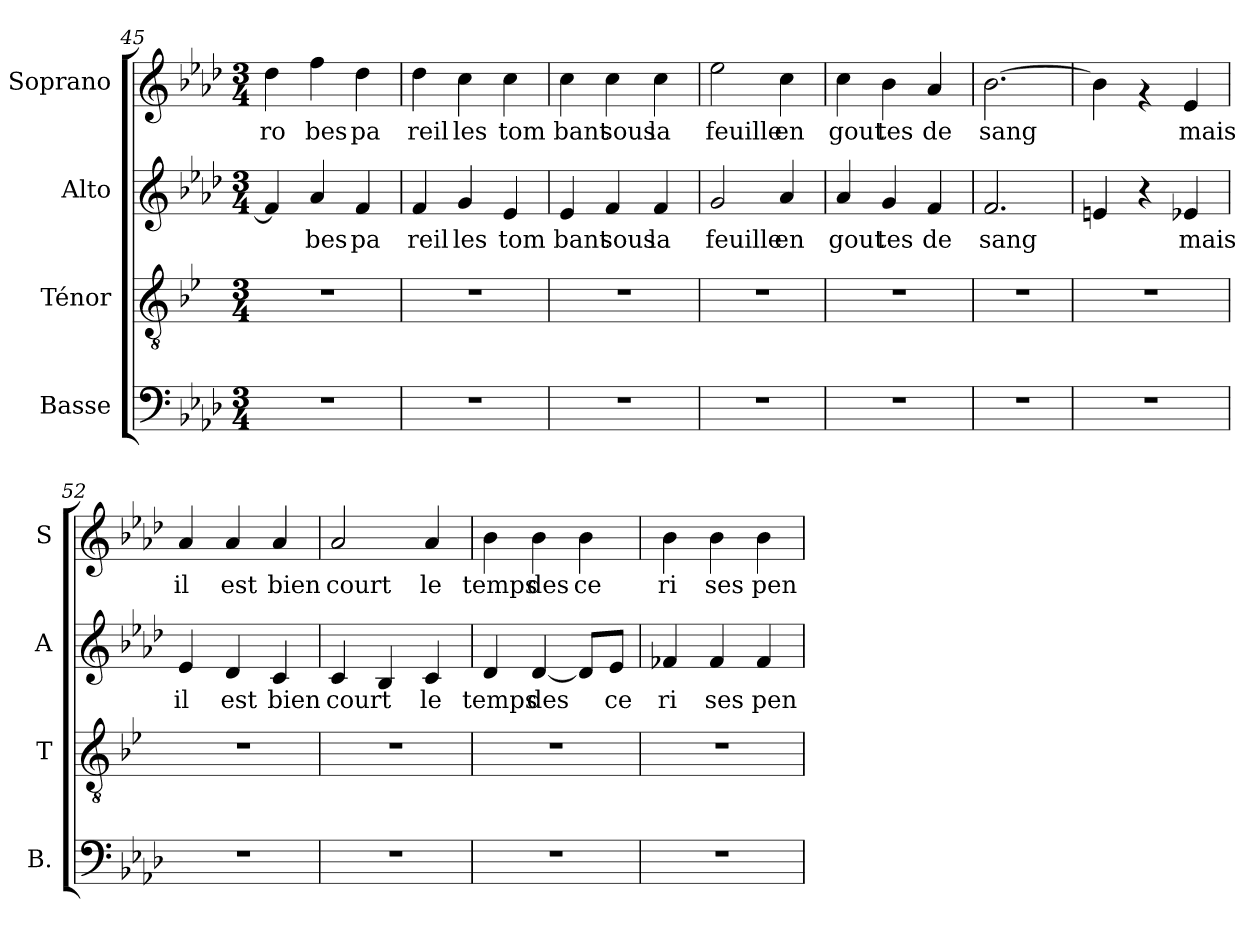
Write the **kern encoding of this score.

**kern	**kern	**kern	**text	**kern	**text
*part4	*part3	*part2	*part2	*part1	*part1
*staff4	*staff3	*staff2	*staff2	*staff1	*staff1
*I"Basse	*I"Ténor	*I"Alto	*	*I"Soprano	*
*I'B.	*I'T	*I'A	*	*I'S	*
*clefF4	*clefGv2	*clefG2	*	*clefG2	*
*	*ITrd1c2	*	*	*	*
*k[b-e-a-d-]	*k[b-e-a-d-]	*k[b-e-a-d-]	*	*k[b-e-a-d-]	*
*A-:	*A-:	*A-:	*	*A-:	*
*M3/4	*M3/4	*M3/4	*	*M3/4	*
=45	=45	=45	=45	=45	=45
!	!	!	!	!	!LO:LY:b
2.r	2.r	4f/]	.	4dd-\	ro
!	!	!	!LO:LY:b	!	!
!	!	!	!	!	!LO:LY:b
.	.	4a-/	bes	4ff\	bes
!	!	!	!LO:LY:b	!	!
!	!	!	!	!	!LO:LY:b
.	.	4f/	pa	4dd-\	pa
=46	=46	=46	=46	=46	=46
!	!	!	!LO:LY:b	!	!
!	!	!	!	!	!LO:LY:b
2.r	2.r	4f/	reil	4dd-\	reil
!	!	!	!LO:LY:b	!	!
!	!	!	!	!	!LO:LY:b
.	.	4g/	les	4cc\	les
!	!	!	!LO:LY:b	!	!
!	!	!	!	!	!LO:LY:b
.	.	4e-/	tom	4cc\	tom
=47	=47	=47	=47	=47	=47
!	!	!	!LO:LY:b	!	!
!	!	!	!	!	!LO:LY:b
2.r	2.r	4e-/	bant	4cc\	bant
!	!	!	!LO:LY:b	!	!
!	!	!	!	!	!LO:LY:b
.	.	4f/	sous	4cc\	sous
!	!	!	!LO:LY:b	!	!
!	!	!	!	!	!LO:LY:b
.	.	4f/	la	4cc\	la
=48	=48	=48	=48	=48	=48
!	!	!	!LO:LY:b	!	!
!	!	!	!	!	!LO:LY:b
2.r	2.r	2g/	feuille	2ee-\	feuille
!	!	!	!LO:LY:b	!	!
!	!	!	!	!	!LO:LY:b
.	.	4a-/	en	4cc\	en
!!LO:LB:g=z
=49	=49	=49	=49	=49	=49
!	!	!	!LO:LY:b	!	!
!	!	!	!	!	!LO:LY:b
2.r	2.r	4a-/	gout	4cc\	gout
!	!	!	!LO:LY:b	!	!
!	!	!	!	!	!LO:LY:b
.	.	4g/	tes	4b-\	tes
!	!	!	!LO:LY:b	!	!
!	!	!	!	!	!LO:LY:b
.	.	4f/	de	4a-/	de
=50	=50	=50	=50	=50	=50
!	!	!	!LO:LY:b	!	!
!	!	!	!	!	!LO:LY:b
2.r	2.r	2.f/	sang	[>2.b-\	sang
=51	=51	=51	=51	=51	=51
2.r	2.r	4en/	.	4b-\]	.
.	.	4r	.	4rf	.
!	!	!	!LO:LY:b	!	!
!	!	!	!	!	!LO:LY:b
.	.	4e-X/	mais	4e-/	mais
=52	=52	=52	=52	=52	=52
!	!	!	!LO:LY:b	!	!
!	!	!	!	!	!LO:LY:b
2.r	2.r	4e-/	il	4a-/	il
!	!	!	!LO:LY:b	!	!
!	!	!	!	!	!LO:LY:b
.	.	4d-/	est	4a-/	est
!	!	!	!LO:LY:b	!	!
!	!	!	!	!	!LO:LY:b
.	.	4c/	bien	4a-/	bien
=53	=53	=53	=53	=53	=53
!	!	!	!LO:LY:b	!	!
!	!	!	!	!	!LO:LY:b
2.r	2.r	4c/	court	2a-/	court
.	.	4B-/	.	.	.
!	!	!	!LO:LY:b	!	!
!	!	!	!	!	!LO:LY:b
.	.	4c/	le	4a-/	le
=54	=54	=54	=54	=54	=54
!	!	!	!LO:LY:b	!	!
!	!	!	!	!	!LO:LY:b
2.r	2.r	4d-/	temps	4b-\	temps
!	!	!	!LO:LY:b	!	!
!	!	!	!	!	!LO:LY:b
.	.	[4d-/	des	4b-\	des
!	!	!	!	!	!LO:LY:b
.	.	8d-/L]	.	4b-\	ce
!	!	!	!LO:LY:b	!	!
.	.	8e-/J	ce	.	.
!!LO:LB:g=z
=55	=55	=55	=55	=55	=55
!	!	!	!LO:LY:b	!	!
!	!	!	!	!	!LO:LY:b
2.r	2.r	4f-X/	ri	4b-\	ri
!	!	!	!LO:LY:b	!	!
!	!	!	!	!	!LO:LY:b
.	.	4f-/	ses	4b-\	ses
!	!	!	!LO:LY:b	!	!
!	!	!	!	!	!LO:LY:b
.	.	4f-/	pen	4b-\	pen
=	=	=	=	=	=
*-	*-	*-	*-	*-	*-
